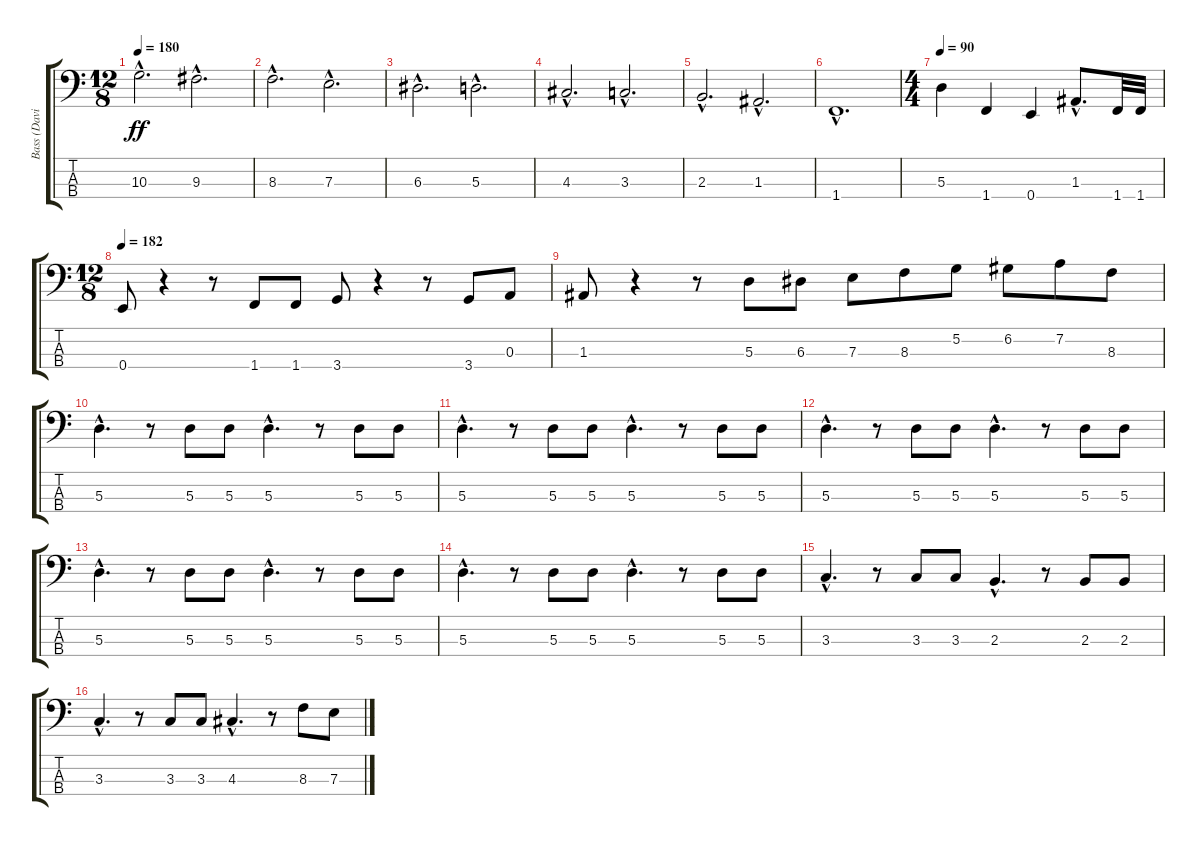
\track ("Bass (David Ellefson)" "Bass (Davi") {instrument electricbasspick}
\staff {score tabs}
\tuning (G2 D2 A1 E1) {hide}
\ts (12 8)
\tempo 180
\tempo 182
\tempo 180
\clef f4
\ks c
10.3{hac}.2{d dy ff instrument electricbasspick} 9.3{hac}.2{d} |
8.3{hac}.2{d} 7.3{hac}.2{d} |
6.3{hac}.2{d} 5.3{hac}.2{d} |
4.3{hac}.2{d} 3.3{hac}.2{d} |
2.3{hac}.2{d} 1.3{hac}.2{d} |
1.4{hac}.1{d} |
\ts (4 4)
\tempo 90
5.3.4 1.4.4 0.4.4 1.3{hac}.8{d} 1.4.32 1.4.32 |
\ts (12 8)
\tempo 182
0.4.8 r.4 r.8 1.4.8 1.4.8 3.4.8 r.4 r.8 3.4.8 0.3.8 |
1.3.8 r.4 r.8 5.3.8 6.3.8 7.3.8 8.3.8 5.2.8 6.2.8 7.2.8 8.3.8 |
5.3{hac}.4{d} r.8 5.3.8 5.3.8 5.3{hac}.4{d} r.8 5.3.8 5.3.8 |
5.3{hac}.4{d} r.8 5.3.8 5.3.8 5.3{hac}.4{d} r.8 5.3.8 5.3.8 |
5.3{hac}.4{d} r.8 5.3.8 5.3.8 5.3{hac}.4{d} r.8 5.3.8 5.3.8 |
5.3{hac}.4{d} r.8 5.3.8 5.3.8 5.3{hac}.4{d} r.8 5.3.8 5.3.8 |
5.3{hac}.4{d} r.8 5.3.8 5.3.8 5.3{hac}.4{d} r.8 5.3.8 5.3.8 |
3.3{hac}.4{d} r.8 3.3.8 3.3.8 2.3{hac}.4{d} r.8 2.3.8 2.3.8 |
3.3{hac}.4{d} r.8 3.3.8 3.3.8 4.3{hac}.4{d} r.8 8.3.8 7.3.8
